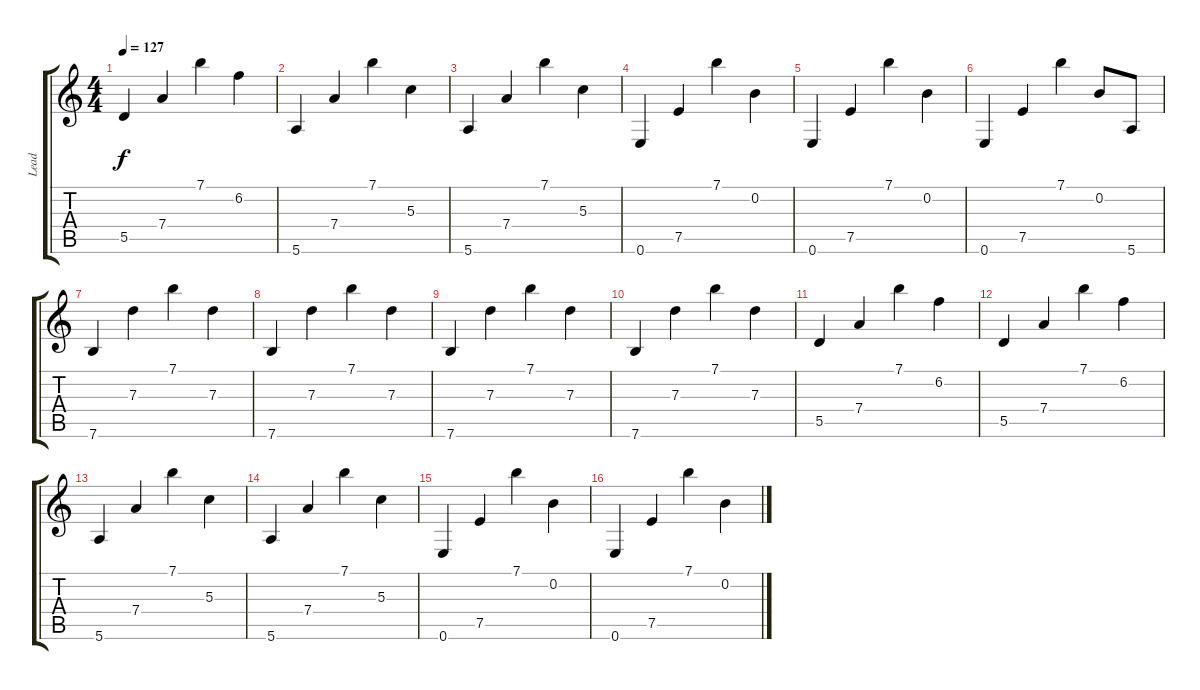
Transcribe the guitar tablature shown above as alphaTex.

\track ("Lead" "Lead") {instrument overdrivenguitar}
\staff {score tabs}
\tuning (E4 B3 G3 D3 A2 E2) {hide}
\ts (4 4)
\tempo 127
\clef g2
\ks c
5.5.4{dy f} 7.4.4 7.1.4 6.2.4 |
5.6.4 7.4.4 7.1.4 5.3.4 |
5.6.4 7.4.4 7.1.4 5.3.4 |
0.6.4 7.5.4 7.1.4 0.2.4 |
0.6.4 7.5.4 7.1.4 0.2.4 |
0.6.4 7.5.4 7.1.4 0.2.8 5.6.8 |
7.6.4 7.3.4 7.1.4 7.3.4 |
7.6.4 7.3.4 7.1.4 7.3.4 |
7.6.4 7.3.4 7.1.4 7.3.4 |
7.6.4 7.3.4 7.1.4 7.3.4 |
5.5.4 7.4.4 7.1.4 6.2.4 |
5.5.4 7.4.4 7.1.4 6.2.4 |
5.6.4 7.4.4 7.1.4 5.3.4 |
5.6.4 7.4.4 7.1.4 5.3.4 |
0.6.4 7.5.4 7.1.4 0.2.4 |
0.6.4 7.5.4 7.1.4 0.2.4
